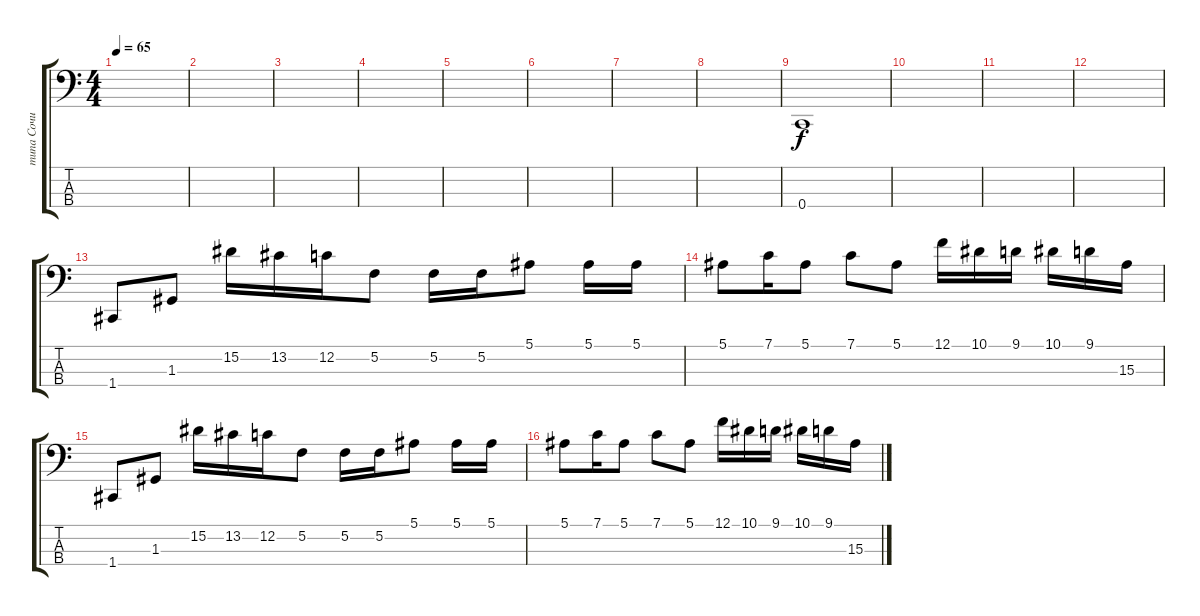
\track ("типа Сочи" "типа Сочи") {instrument electricbasspick}
\staff {score tabs}
\tuning (F2 C2 G1 C1) {hide}
\ts (4 4)
\tempo 65
\clef f4
\ks c
|
|
|
|
|
|
|
|
0.4.1 |
|
|
|
1.4.8 1.3.8 15.2.16 13.2.16 12.2.16 5.2.8 5.2.16 5.2.16 5.1.8 5.1.16 5.1.16 |
5.1.8 7.1.16 5.1.8 7.1.8 5.1.8 12.1.16 10.1.16 9.1.16 10.1.16 9.1.16 15.3.16 |
1.4.8 1.3.8 15.2.16 13.2.16 12.2.16 5.2.8 5.2.16 5.2.16 5.1.8 5.1.16 5.1.16 |
5.1.8 7.1.16 5.1.8 7.1.8 5.1.8 12.1.16 10.1.16 9.1.16 10.1.16 9.1.16 15.3.16
